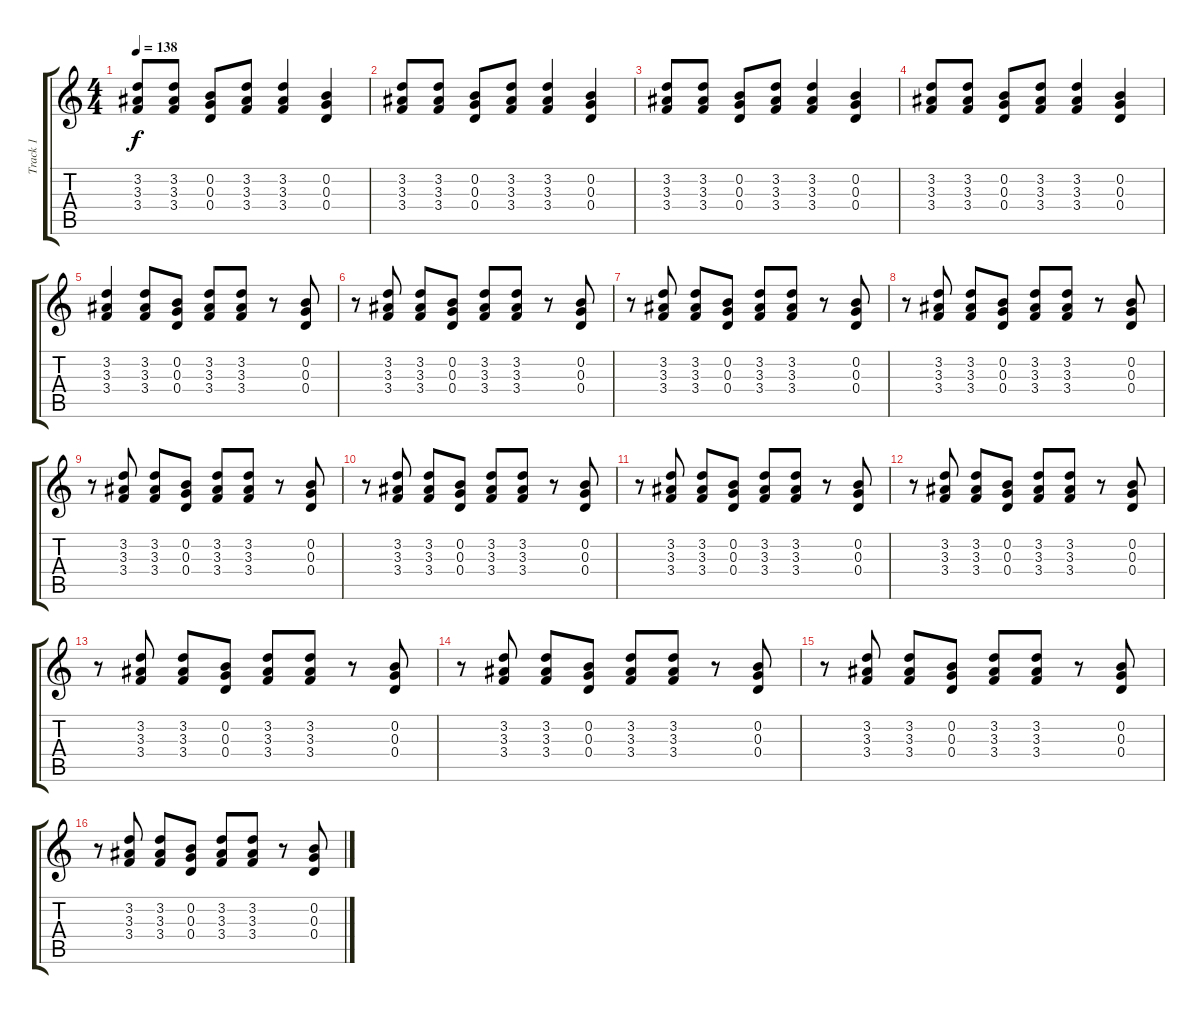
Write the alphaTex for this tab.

\track ("Track 1" "Track 1") {instrument overdrivenguitar}
\staff {score tabs}
\tuning (E4 B3 G3 D3 A2 E2) {hide}
\ts (4 4)
\tempo 138
\clef g2
\ks c
(3.2 3.3 3.4).8{dy f instrument overdrivenguitar} (3.2 3.3 3.4).8 (0.2 0.3 0.4).8 (3.2 3.3 3.4).8 (3.2 3.3 3.4).4 (0.2 0.3 0.4).4 |
(3.2 3.3 3.4).8 (3.2 3.3 3.4).8 (0.2 0.3 0.4).8 (3.2 3.3 3.4).8 (3.2 3.3 3.4).4 (0.2 0.3 0.4).4 |
(3.2 3.3 3.4).8 (3.2 3.3 3.4).8 (0.2 0.3 0.4).8 (3.2 3.3 3.4).8 (3.2 3.3 3.4).4 (0.2 0.3 0.4).4 |
(3.2 3.3 3.4).8 (3.2 3.3 3.4).8 (0.2 0.3 0.4).8 (3.2 3.3 3.4).8 (3.2 3.3 3.4).4 (0.2 0.3 0.4).4 |
(3.2 3.3 3.4).4 (3.2 3.3 3.4).8 (0.2 0.3 0.4).8 (3.2 3.3 3.4).8 (3.2 3.3 3.4).8 r.8 (0.2 0.3 0.4).8 |
r.8 (3.2 3.3 3.4).8 (3.2 3.3 3.4).8 (0.2 0.3 0.4).8 (3.2 3.3 3.4).8 (3.2 3.3 3.4).8 r.8 (0.2 0.3 0.4).8 |
r.8 (3.2 3.3 3.4).8 (3.2 3.3 3.4).8 (0.2 0.3 0.4).8 (3.2 3.3 3.4).8 (3.2 3.3 3.4).8 r.8 (0.2 0.3 0.4).8 |
r.8 (3.2 3.3 3.4).8 (3.2 3.3 3.4).8 (0.2 0.3 0.4).8 (3.2 3.3 3.4).8 (3.2 3.3 3.4).8 r.8 (0.2 0.3 0.4).8 |
r.8 (3.2 3.3 3.4).8 (3.2 3.3 3.4).8 (0.2 0.3 0.4).8 (3.2 3.3 3.4).8 (3.2 3.3 3.4).8 r.8 (0.2 0.3 0.4).8 |
r.8 (3.2 3.3 3.4).8 (3.2 3.3 3.4).8 (0.2 0.3 0.4).8 (3.2 3.3 3.4).8 (3.2 3.3 3.4).8 r.8 (0.2 0.3 0.4).8 |
r.8 (3.2 3.3 3.4).8 (3.2 3.3 3.4).8 (0.2 0.3 0.4).8 (3.2 3.3 3.4).8 (3.2 3.3 3.4).8 r.8 (0.2 0.3 0.4).8 |
r.8 (3.2 3.3 3.4).8 (3.2 3.3 3.4).8 (0.2 0.3 0.4).8 (3.2 3.3 3.4).8 (3.2 3.3 3.4).8 r.8 (0.2 0.3 0.4).8 |
r.8 (3.2 3.3 3.4).8 (3.2 3.3 3.4).8 (0.2 0.3 0.4).8 (3.2 3.3 3.4).8 (3.2 3.3 3.4).8 r.8 (0.2 0.3 0.4).8 |
r.8 (3.2 3.3 3.4).8 (3.2 3.3 3.4).8 (0.2 0.3 0.4).8 (3.2 3.3 3.4).8 (3.2 3.3 3.4).8 r.8 (0.2 0.3 0.4).8 |
r.8 (3.2 3.3 3.4).8 (3.2 3.3 3.4).8 (0.2 0.3 0.4).8 (3.2 3.3 3.4).8 (3.2 3.3 3.4).8 r.8 (0.2 0.3 0.4).8 |
r.8 (3.2 3.3 3.4).8 (3.2 3.3 3.4).8 (0.2 0.3 0.4).8 (3.2 3.3 3.4).8 (3.2 3.3 3.4).8 r.8 (0.2 0.3 0.4).8
